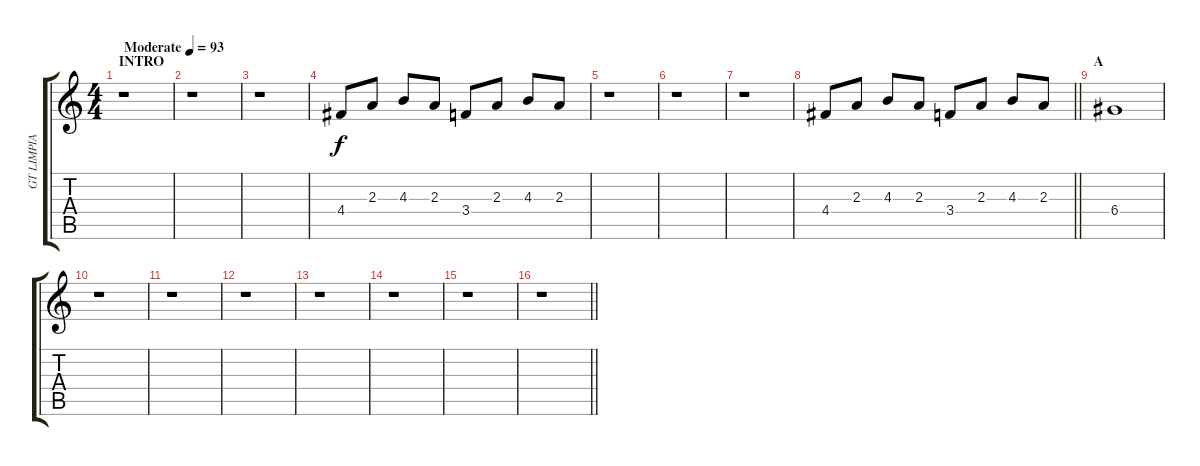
\track ("GT LIMPIA" "GT LIMPIA") {instrument electricguitarclean}
\staff {score tabs}
\tuning (E4 B3 G3 D3 A2 E2) {hide}
\ts (4 4)
\section ("" "INTRO")
\tempo (93 "Moderate")
\clef g2
\ks c
r.1{dy f instrument electricguitarclean} |
r.1 |
r.1 |
4.4.8 2.3.8 4.3.8 2.3.8 3.4.8 2.3.8 4.3.8 2.3.8 |
r.1 |
r.1 |
r.1 |
\barLineRight lightlight
4.4.8 2.3.8 4.3.8 2.3.8 3.4.8 2.3.8 4.3.8 2.3.8 |
\section ("" "A")
6.4.1 |
r.1 |
r.1 |
r.1 |
r.1 |
r.1 |
r.1 |
\barLineRight lightlight
r.1
